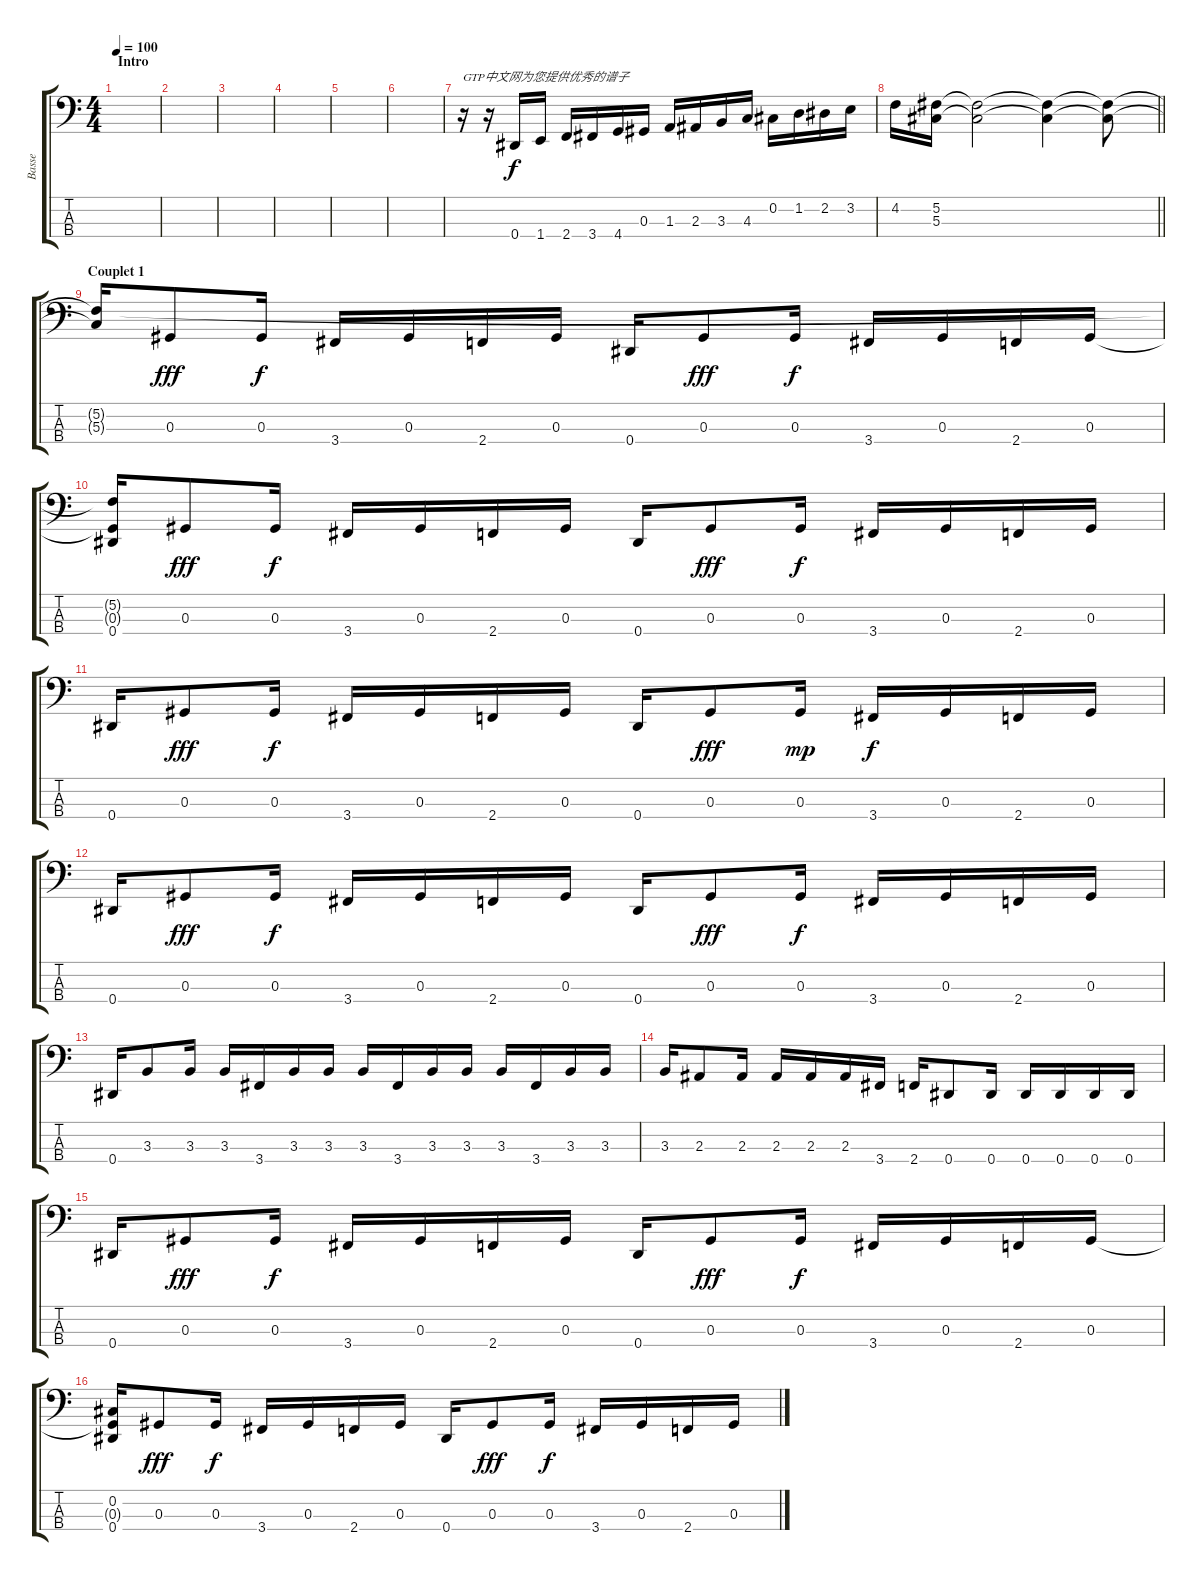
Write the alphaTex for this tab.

\track ("Basse" "Basse") {instrument electricbassfinger}
\staff {score tabs}
\tuning (Gb2 Db2 Ab1 Eb1) {hide}
\ts (4 4)
\section ("" "Intro")
\tempo 100
\clef f4
\ks c
|
|
|
|
|
|
r.16{txt "GTP中文网为您提供优秀的谱子"} r.16 0.4.16 1.4.16 2.4.16 3.4.16 4.4.16 0.3.16 1.3.16 2.3.16 3.3.16 4.3.16 0.2.16 1.2.16 2.2.16 3.2.16 |
\barLineRight lightlight
4.2.16 (5.2 5.3).16 (5.2{t} 5.3{t}).2 (5.2{t} 5.3{t}).4 (5.2{t} 5.3{t}).8 |
\section ("" "Couplet 1")
(5.2{t} 5.3{t}).16 0.3.8{dy fff} 0.3.16{dy f} 3.4.16 0.3.16 2.4.16 0.3.16 0.4.16 0.3.8{dy fff} 0.3.16{dy f} 3.4.16 0.3.16 2.4.16 0.3.16 |
(5.2{t} 0.3{t} 0.4).16 0.3.8{dy fff} 0.3.16{dy f} 3.4.16 0.3.16 2.4.16 0.3.16 0.4.16 0.3.8{dy fff} 0.3.16{dy f} 3.4.16 0.3.16 2.4.16 0.3.16 |
0.4.16 0.3.8{dy fff} 0.3.16{dy f} 3.4.16 0.3.16 2.4.16 0.3.16 0.4.16 0.3.8{dy fff} 0.3.16{dy mp} 3.4.16{dy f} 0.3.16 2.4.16 0.3.16 |
0.4.16 0.3.8{dy fff} 0.3.16{dy f} 3.4.16 0.3.16 2.4.16 0.3.16 0.4.16 0.3.8{dy fff} 0.3.16{dy f} 3.4.16 0.3.16 2.4.16 0.3.16 |
0.4.16 3.3.8 3.3.16 3.3.16 3.4.16 3.3.16 3.3.16 3.3.16 3.4.16 3.3.16 3.3.16 3.3.16 3.4.16 3.3.16 3.3.16 |
3.3.16 2.3.8 2.3.16 2.3.16 2.3.16 2.3.16 3.4.16 2.4.16 0.4.8 0.4.16 0.4.16 0.4.16 0.4.16 0.4.16 |
0.4.16 0.3.8{dy fff} 0.3.16{dy f} 3.4.16 0.3.16 2.4.16 0.3.16 0.4.16 0.3.8{dy fff} 0.3.16{dy f} 3.4.16 0.3.16 2.4.16 0.3.16 |
(0.2 0.3{t} 0.4).16 0.3.8{dy fff} 0.3.16{dy f} 3.4.16 0.3.16 2.4.16 0.3.16 0.4.16 0.3.8{dy fff} 0.3.16{dy f} 3.4.16 0.3.16 2.4.16 0.3.16
